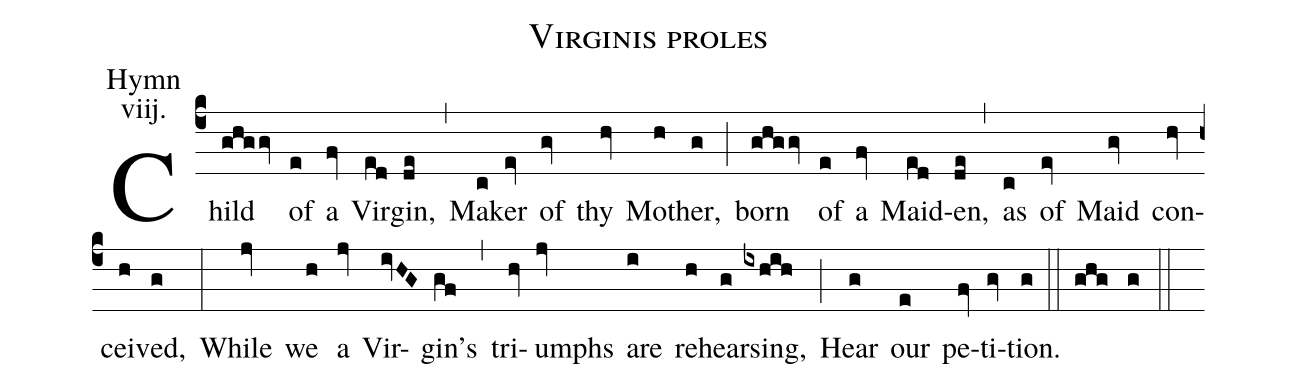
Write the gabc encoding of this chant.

name: Virginis proles;
annotation: Hymn;
annotation: viij.;
mode: 8;
office-part: hymnus;
%%
(c4)Child(ghg!/gv) of(e) a(fv) Vir(ed)gin,(de) (,)
Mak(c)er(ev) of(gv) thy(hv) Moth(h)er,(g) (;)
born(ghg!/gv) of(e) a(fv) Maid(ed)en,(de) (,)
as(c) of(ev) Maid(gv) con(hv)ceiv(h)ed,(g) (:)
While(jv) we(h) a(jv) Vir(ivHG)gin’s(gf) (,)
tri(hv)umphs(jv) are(i) re(h)hears(g)ing,(ixhih) (;)
Hear(g) our(e) pe(fv)ti(gv)tion.(g) (::)
(ghg) (g) (::)
